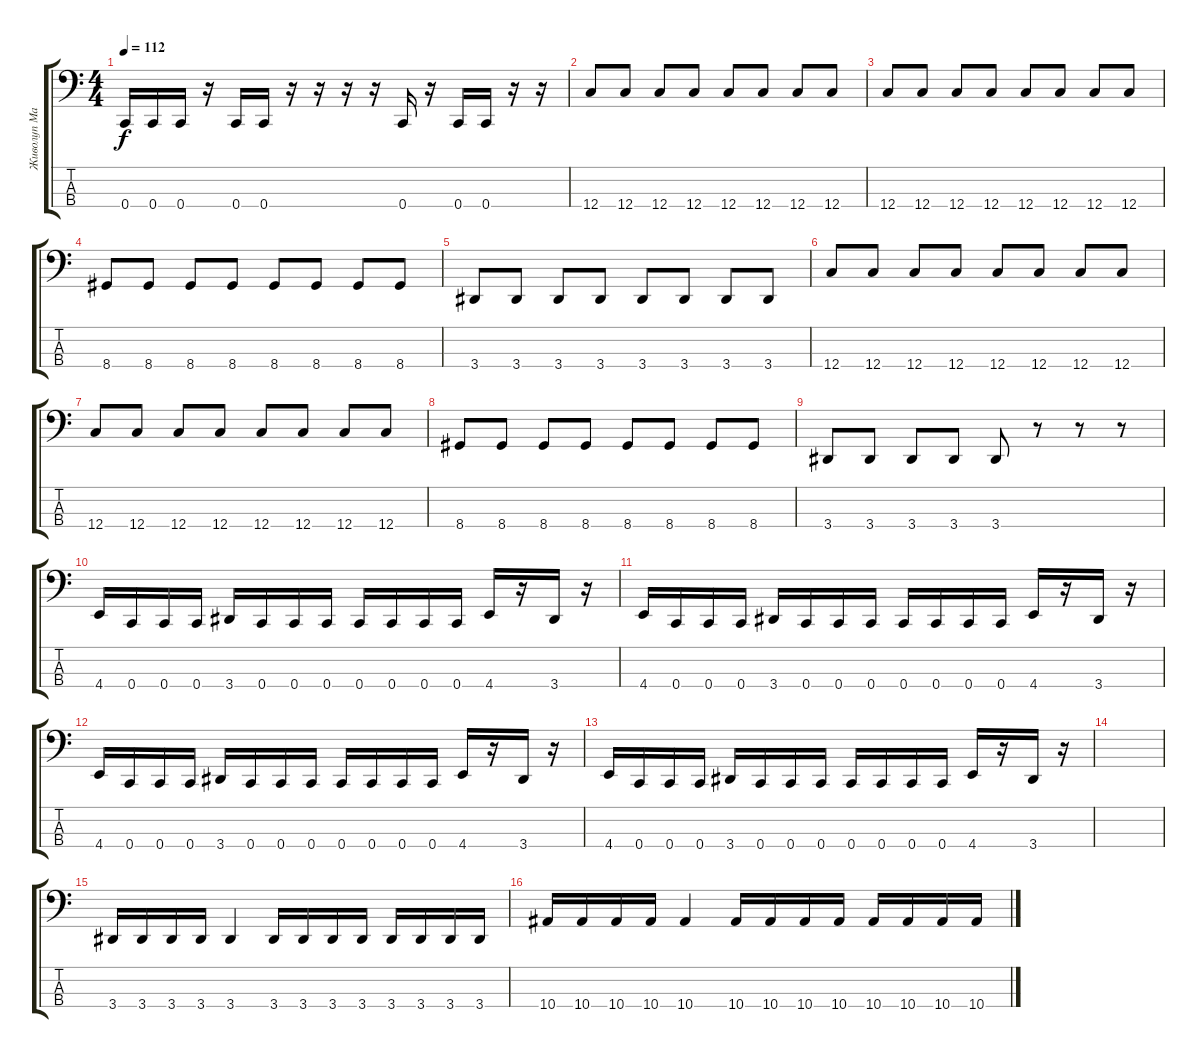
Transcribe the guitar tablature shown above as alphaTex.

\track ("Живолуп Максим" "Живолуп Ма") {instrument electricbassfinger}
\staff {score tabs}
\tuning (F2 C2 G1 C1) {hide}
\ts (4 4)
\tempo 112
\clef f4
\ks c
0.4.16{dy f} 0.4.16 0.4.16 r.16 0.4.16 0.4.16 r.16 r.16 r.16 r.16 0.4.16 r.16 0.4.16 0.4.16 r.16 r.16 |
12.4.8 12.4.8 12.4.8 12.4.8 12.4.8 12.4.8 12.4.8 12.4.8 |
12.4.8 12.4.8 12.4.8 12.4.8 12.4.8 12.4.8 12.4.8 12.4.8 |
8.4.8 8.4.8 8.4.8 8.4.8 8.4.8 8.4.8 8.4.8 8.4.8 |
3.4.8 3.4.8 3.4.8 3.4.8 3.4.8 3.4.8 3.4.8 3.4.8 |
12.4.8 12.4.8 12.4.8 12.4.8 12.4.8 12.4.8 12.4.8 12.4.8 |
12.4.8 12.4.8 12.4.8 12.4.8 12.4.8 12.4.8 12.4.8 12.4.8 |
8.4.8 8.4.8 8.4.8 8.4.8 8.4.8 8.4.8 8.4.8 8.4.8 |
3.4.8 3.4.8 3.4.8 3.4.8 3.4.8 r.8 r.8 r.8 |
4.4.16 0.4.16 0.4.16 0.4.16 3.4.16 0.4.16 0.4.16 0.4.16 0.4.16 0.4.16 0.4.16 0.4.16 4.4.16 r.16 3.4.16 r.16 |
4.4.16 0.4.16 0.4.16 0.4.16 3.4.16 0.4.16 0.4.16 0.4.16 0.4.16 0.4.16 0.4.16 0.4.16 4.4.16 r.16 3.4.16 r.16 |
4.4.16 0.4.16 0.4.16 0.4.16 3.4.16 0.4.16 0.4.16 0.4.16 0.4.16 0.4.16 0.4.16 0.4.16 4.4.16 r.16 3.4.16 r.16 |
4.4.16 0.4.16 0.4.16 0.4.16 3.4.16 0.4.16 0.4.16 0.4.16 0.4.16 0.4.16 0.4.16 0.4.16 4.4.16 r.16 3.4.16 r.16 |
|
3.4.16 3.4.16 3.4.16 3.4.16 3.4.4 3.4.16 3.4.16 3.4.16 3.4.16 3.4.16 3.4.16 3.4.16 3.4.16 |
10.4.16 10.4.16 10.4.16 10.4.16 10.4.4 10.4.16 10.4.16 10.4.16 10.4.16 10.4.16 10.4.16 10.4.16 10.4.16
